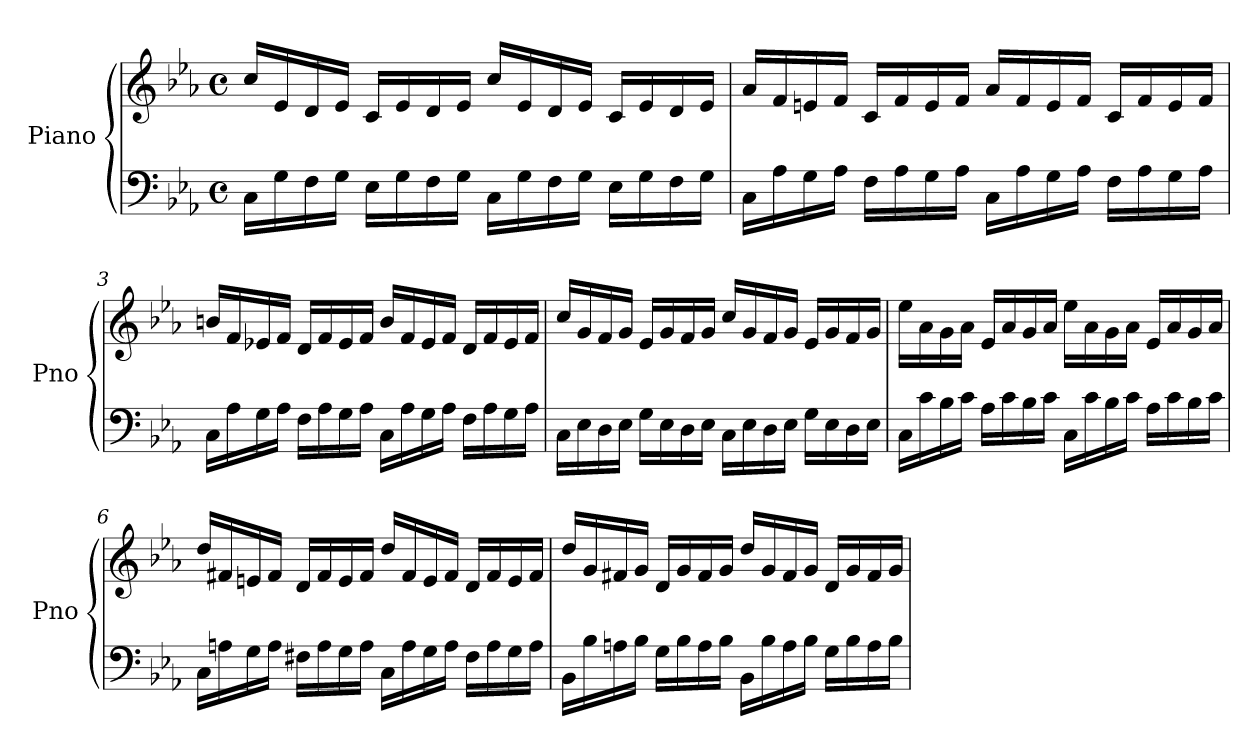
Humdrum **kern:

**kern	**kern
*part1	*part1
*staff2	*staff1
*I"Piano	*
*I'Pno	*
*clefF4	*clefG2
*k[b-e-a-]	*k[b-e-a-]
*M4/4	*M4/4
*met(c)	*met(c)
=1	=1
16C\LL	16cc/LL
16G\	16e-/
16F\	16d/
16G\JJ	16e-/JJ
16E-\LL	16c/LL
16G\	16e-/
16F\	16d/
16G\JJ	16e-/JJ
16C\LL	16cc/LL
16G\	16e-/
16F\	16d/
16G\JJ	16e-/JJ
16E-\LL	16c/LL
16G\	16e-/
16F\	16d/
16G\JJ	16e-/JJ
=2	=2
16C\LL	16a-/LL
16A-\	16f/
16G\	16en/
16A-\JJ	16f/JJ
16F\LL	16c/LL
16A-\	16f/
16G\	16e/
16A-\JJ	16f/JJ
16C\LL	16a-/LL
16A-\	16f/
16G\	16e/
16A-\JJ	16f/JJ
16F\LL	16c/LL
16A-\	16f/
16G\	16e/
16A-\JJ	16f/JJ
=3	=3
16C\LL	16bn/LL
16A-\	16f/
16G\	16e-X/
16A-\JJ	16f/JJ
16F\LL	16d/LL
16A-\	16f/
16G\	16e-/
16A-\JJ	16f/JJ
16C\LL	16b/LL
16A-\	16f/
16G\	16e-/
16A-\JJ	16f/JJ
16F\LL	16d/LL
16A-\	16f/
16G\	16e-/
16A-\JJ	16f/JJ
!!LO:LB:g=z
=4	=4
16C\LL	16cc/LL
16E-\	16g/
16D\	16f/
16E-\JJ	16g/JJ
16G\LL	16e-/LL
16E-\	16g/
16D\	16f/
16E-\JJ	16g/JJ
16C\LL	16cc/LL
16E-\	16g/
16D\	16f/
16E-\JJ	16g/JJ
16G\LL	16e-/LL
16E-\	16g/
16D\	16f/
16E-\JJ	16g/JJ
=5	=5
16C\LL	16ee-\LL
16c\	16a-\
16B-\	16g\
16c\JJ	16a-\JJ
16A-\LL	16e-/LL
16c\	16a-/
16B-\	16g/
16c\JJ	16a-/JJ
16C\LL	16ee-\LL
16c\	16a-\
16B-\	16g\
16c\JJ	16a-\JJ
16A-\LL	16e-/LL
16c\	16a-/
16B-\	16g/
16c\JJ	16a-/JJ
=6	=6
16C\LL	16dd/LL
16An\	16f#X/
16G\	16en/
16A\JJ	16f#/JJ
16F#X\LL	16d/LL
16A\	16f#/
16G\	16e/
16A\JJ	16f#/JJ
16C\LL	16dd/LL
16A\	16f#/
16G\	16e/
16A\JJ	16f#/JJ
16F#\LL	16d/LL
16A\	16f#/
16G\	16e/
16A\JJ	16f#/JJ
!!LO:LB:g=z
=7	=7
16BB-\LL	16dd/LL
16B-\	16g/
16An\	16f#X/
16B-\JJ	16g/JJ
16G\LL	16d/LL
16B-\	16g/
16A\	16f#/
16B-\JJ	16g/JJ
16BB-\LL	16dd/LL
16B-\	16g/
16A\	16f#/
16B-\JJ	16g/JJ
16G\LL	16d/LL
16B-\	16g/
16A\	16f#/
16B-\JJ	16g/JJ
=	=
*-	*-
